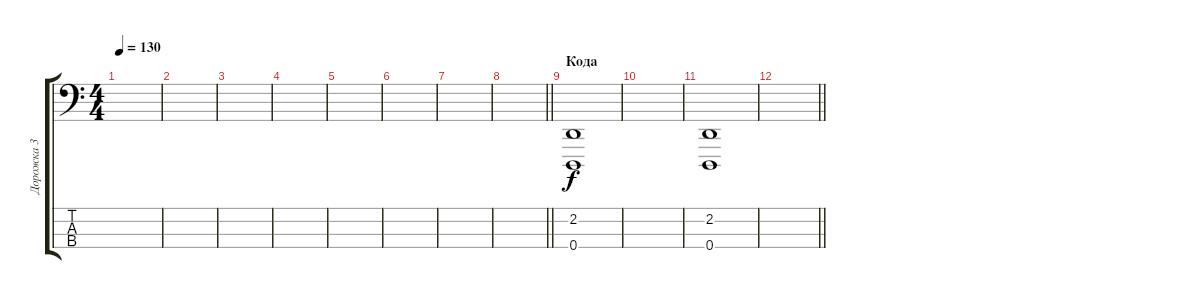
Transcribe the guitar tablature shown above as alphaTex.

\track ("Дорожка 3" "Дорожка 3") {instrument electricgrandpiano}
\staff {score tabs}
\tuning (F2 C2 G1 D1) {hide}
\ts (4 4)
\tempo 130
\clef f4
\ks c
|
|
|
|
|
|
|
\barLineRight lightlight
|
\section ("" "Кода")
(2.2 0.4).1 |
|
(2.2 0.4).1 |
\barLineRight lightlight
